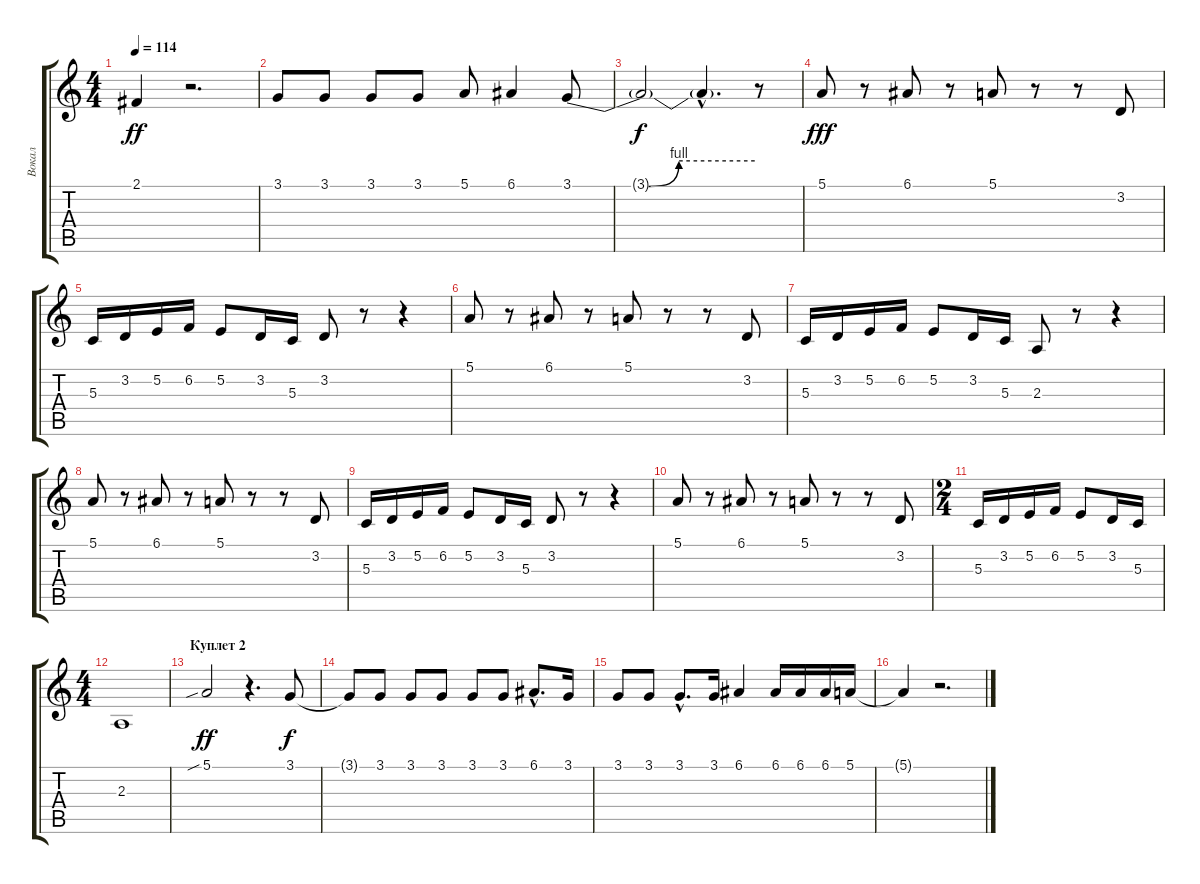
\track ("Вокал" "Вокал") {instrument cello}
\staff {score tabs}
\tuning (E4 B3 G3 D3 A2 E2) {hide}
\ts (4 4)
\tempo 114
\clef g2
\ks c
2.1{t}.4{dy ff} r.2{d} |
3.1.8 3.1.8 3.1.8 3.1.8 5.1.8 6.1.4 3.1{be (custom 0 0 25 0 35 4 60 4)}.8 |
3.1{t}.2{dy f} 3.1{hac t}.4{d} r.8 |
5.1.8{dy fff} r.8 6.1.8 r.8 5.1.8 r.8 r.8 3.2.8 |
5.3.16 3.2.16 5.2.16 6.2.16 5.2.8 3.2.16 5.3.16 3.2.8 r.8 r.4 |
5.1.8 r.8 6.1.8 r.8 5.1.8 r.8 r.8 3.2.8 |
5.3.16 3.2.16 5.2.16 6.2.16 5.2.8 3.2.16 5.3.16 2.3.8 r.8 r.4 |
5.1.8 r.8 6.1.8 r.8 5.1.8 r.8 r.8 3.2.8 |
5.3.16 3.2.16 5.2.16 6.2.16 5.2.8 3.2.16 5.3.16 3.2.8 r.8 r.4 |
5.1.8 r.8 6.1.8 r.8 5.1.8 r.8 r.8 3.2.8 |
\ts (2 4)
5.3.16 3.2.16 5.2.16 6.2.16 5.2.8 3.2.16 5.3.16 |
\ts (4 4)
2.3.1 |
\section ("" "Куплет 2")
5.1{sib}.2{dy ff} r.4{d} 3.1.8{dy f} |
3.1{t}.8 3.1.8 3.1.8 3.1.8 3.1.8 3.1.8 6.1{hac}.8{d} 3.1.16 |
3.1.8 3.1.8 3.1{hac}.8{d} 3.1.16 6.1.4 6.1.16 6.1.16 6.1.16 5.1.16 |
5.1{t}.4 r.2{d}
